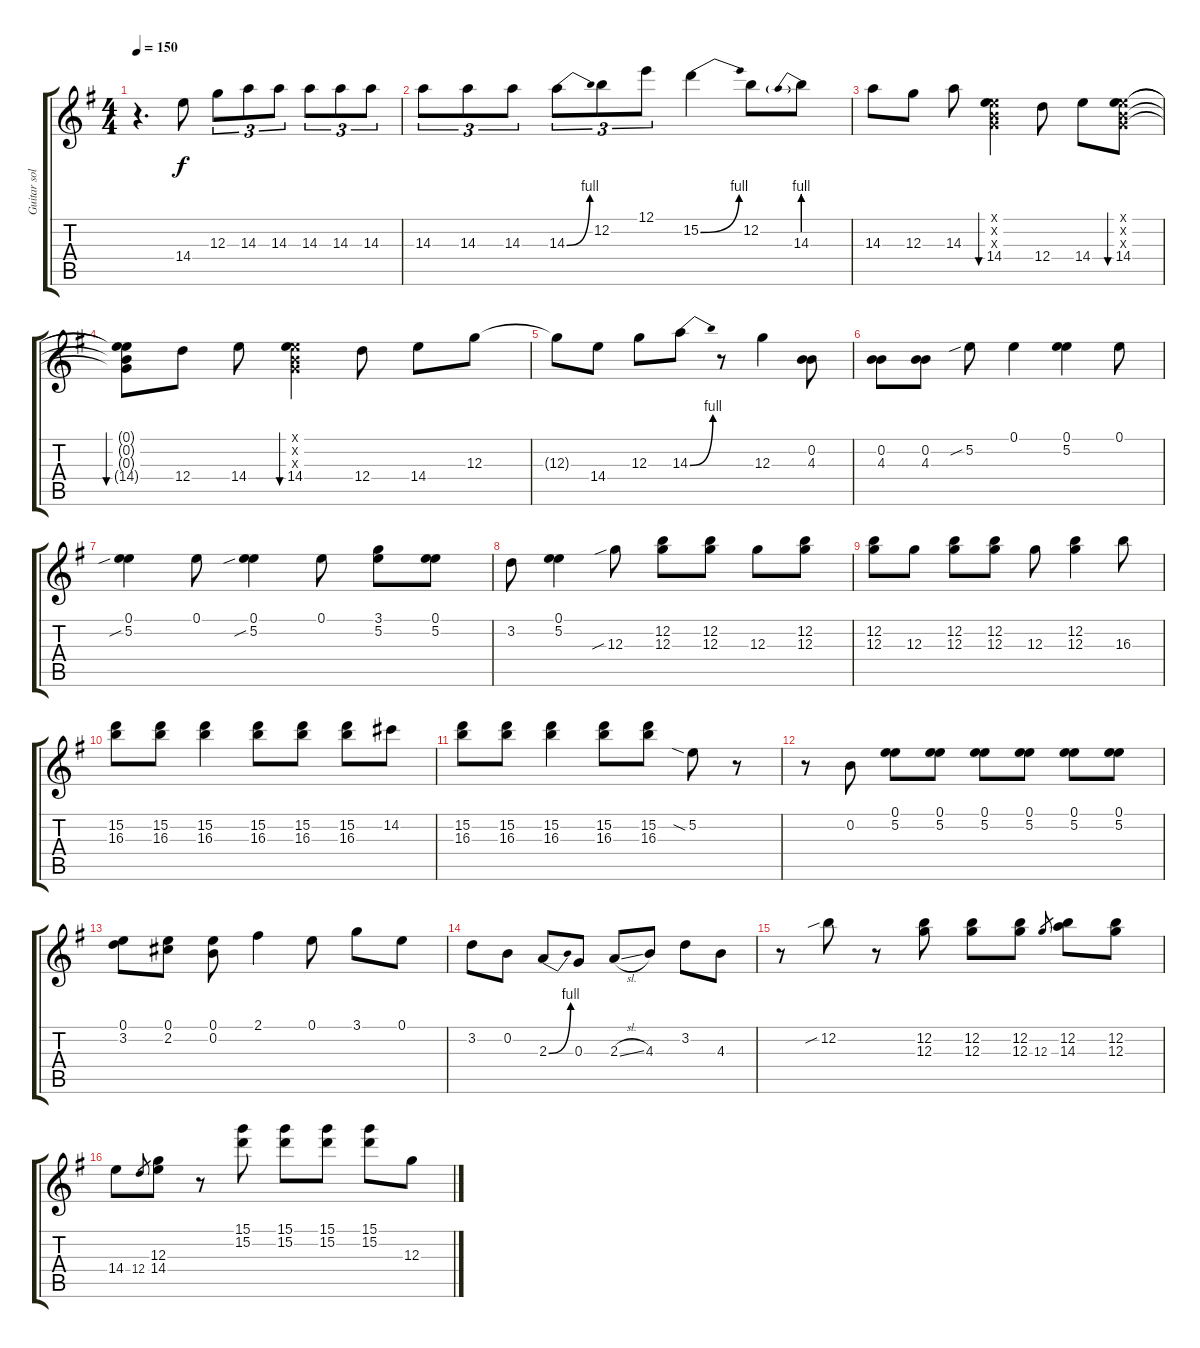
\track ("Guitar solo" "Guitar sol") {instrument electricguitarclean}
\staff {score tabs}
\tuning (E4 B3 G3 D3 A2 E2) {hide}
\ts (4 4)
\tempo 150
\clef g2
\ks eminor
r.4{d dy f} 14.4.8 12.3.8{tu (3 2)} 14.3.8{tu (3 2)} 14.3.8{tu (3 2)} 14.3.8{tu (3 2)} 14.3.8{tu (3 2)} 14.3.8{tu (3 2)} |
14.3.8{tu (3 2)} 14.3.8{tu (3 2)} 14.3.8{tu (3 2)} 14.3{be (bend 0 0 60 4)}.8{tu (3 2)} 12.2.8{tu (3 2)} 12.1.8{tu (3 2)} 15.2{be (bend 0 0 60 4)}.4 12.2.8 14.3{be (prebend 0 4 60 4)}.8 |
14.3.8 12.3.8 14.3.8 (0.1{x} 0.2{x} 0.3{x} 14.4).4{bu 480} 12.4.8 14.4.8 (0.1{x} 0.2{x} 0.3{x} 14.4).8{bu 480} |
(0.1{t} 0.2{t} 0.3{t} 14.4{t}).8{bu 480} 12.4.8 14.4.8 (0.1{x} 0.2{x} 0.3{x} 14.4).4{bu 480} 12.4.8 14.4.8 12.3.8 |
12.3{t}.8 14.4.8 12.3.8 14.3{be (bend 0 0 60 4)}.8 r.8 12.3.4 (0.2 4.3).8 |
(0.2 4.3).8 (0.2 4.3).8 5.2{sib}.8 0.1.4 (0.1 5.2).4 0.1.8 |
(0.1 5.2{sib}).4 0.1.8 (0.1 5.2{sib}).4 0.1.8 (3.1 5.2).8 (0.1 5.2).8 |
3.2.8 (0.1 5.2).4 12.3{sib}.8 (12.2 12.3).8 (12.2 12.3).8 12.3.8 (12.2 12.3).8 |
(12.2 12.3).8 12.3.8 (12.2 12.3).8 (12.2 12.3).8 12.3.8 (12.2 12.3).4 16.3.8 |
(15.2 16.3).8 (15.2 16.3).8 (15.2 16.3).4 (15.2 16.3).8 (15.2 16.3).8 (15.2 16.3).8 14.2.8 |
(15.2 16.3).8 (15.2 16.3).8 (15.2 16.3).4 (15.2 16.3).8 (15.2 16.3).8 5.2{sia}.8 r.8 |
r.8 0.2.8 (0.1 5.2).8 (0.1 5.2).8 (0.1 5.2).8 (0.1 5.2).8 (0.1 5.2).8 (0.1 5.2).8 |
(0.1 3.2).8 (0.1 2.2).8 (0.1 0.2).8 2.1.4 0.1.8 3.1.8 0.1.8 |
3.2.8 0.2.8 2.3{be (bend 0 0 60 4)}.8 0.3.8 2.3{sl}.8 4.3.8 3.2.8 4.3.8 |
r.8 12.2{sib}.8 r.8 (12.2 12.3).8 (12.2 12.3).8 (12.2 12.3).8 12.3.8{gr} (12.2 14.3).8 (12.2 12.3).8 |
14.4.8 12.4.8{gr} (12.3 14.4).8 r.8 (15.1 15.2).8 (15.1 15.2).8 (15.1 15.2).8 (15.1 15.2).8 12.3.8
